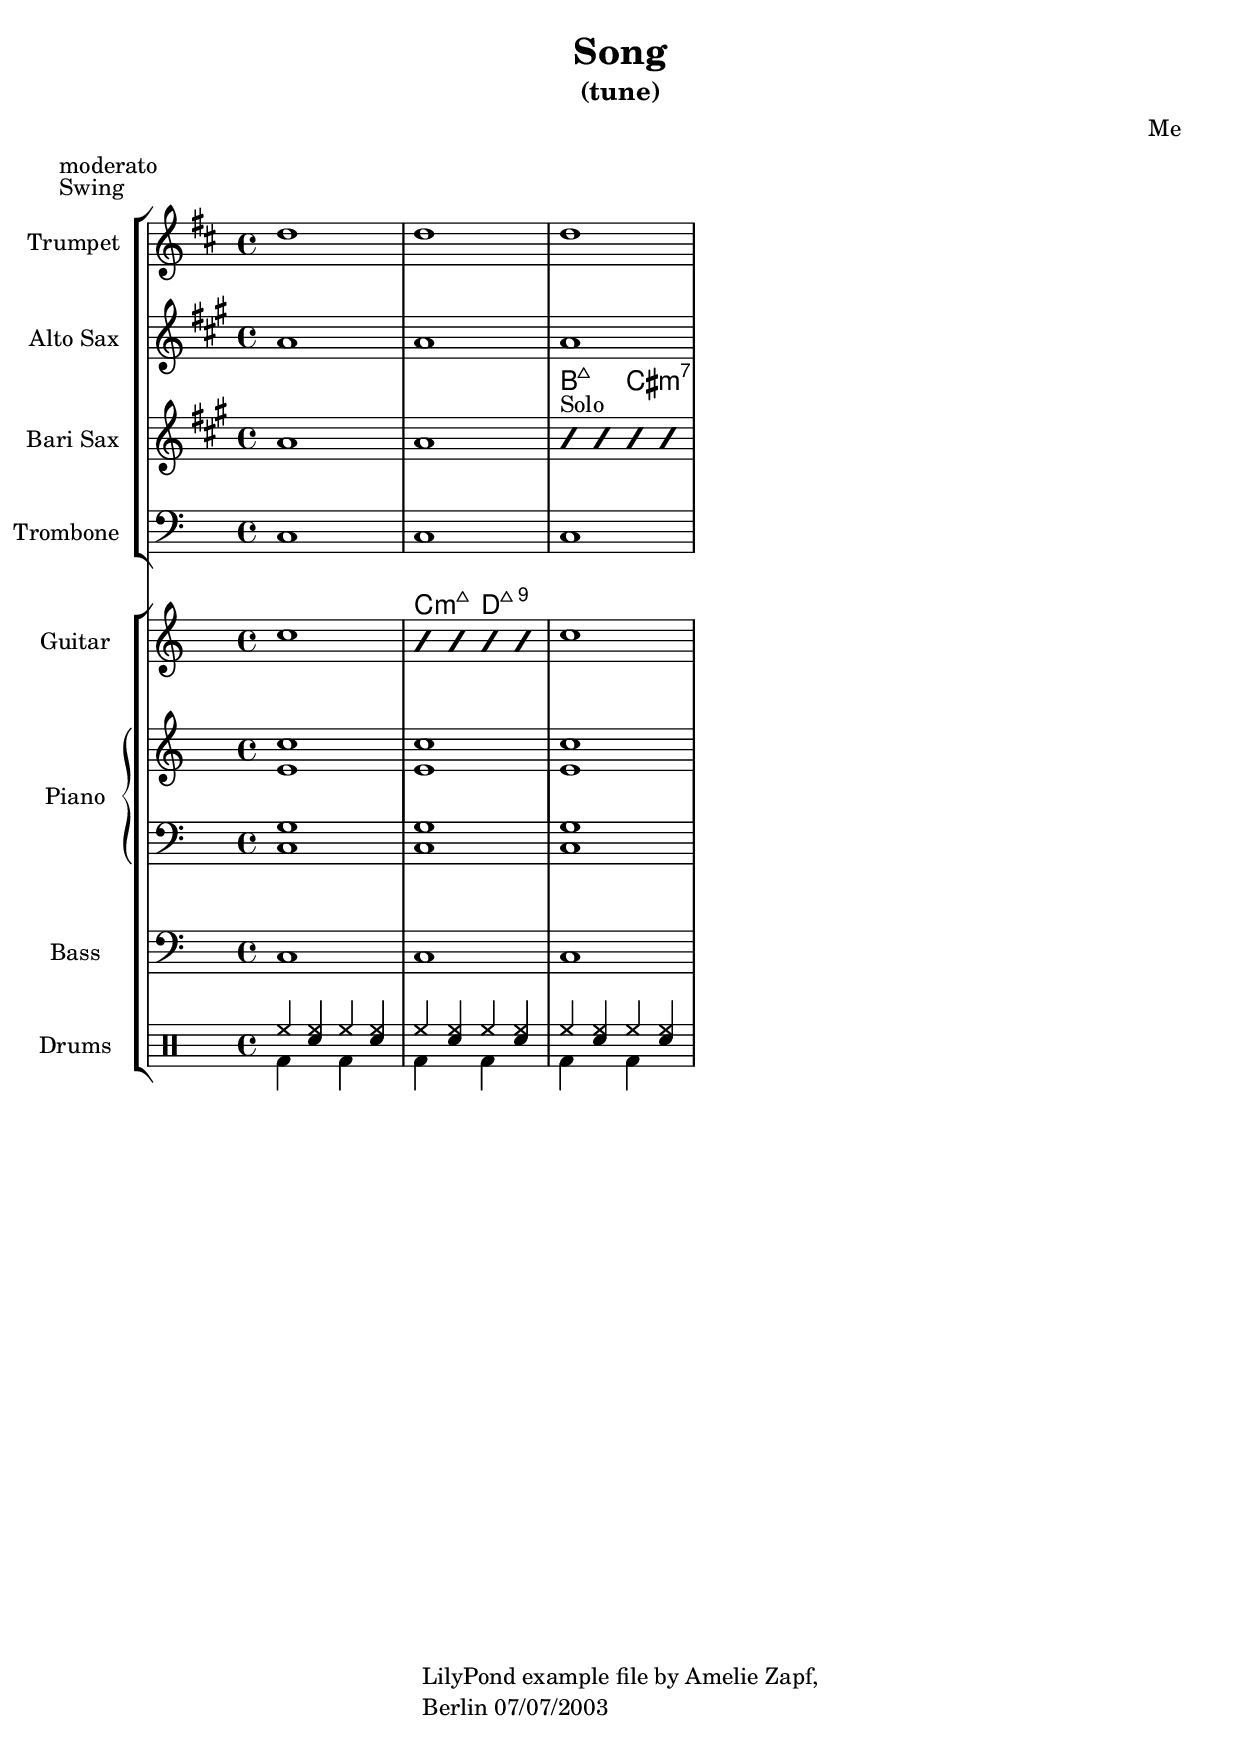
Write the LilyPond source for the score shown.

%% DO NOT EDIT this file manually; it is automatically
%% generated from LSR http://lsr.dsi.unimi.it
%% Make any changes in LSR itself, or in Documentation/snippets/new/ ,
%% and then run scripts/auxiliar/makelsr.py
%%
%% This file is in the public domain.
\version "2.15.7"

\header {
  lsrtags = "keyboards, percussion, fretted-strings, template"

%% Translation of GIT committish: 70f5f30161f7b804a681cd080274bfcdc9f4fe8c
  texidoces = "
Ésta es una plantilla bastante avanzada, para un conjunto de
jazz. Observe que la notación de todos los instrumentos está en
@code{\\key c \\major} (Do mayor). Esto se refiere al tono de
concierto; la armadura se transporta automáticamente si la música está
dentro de una sección @code{\\transpose}.

"
  doctitlees = "Plantilla para combo de jazz"


%% Translation of GIT committish: 514674cb00c18629242dfcde0c1a4976758adc56
  texidocit = "
Ecco un modello piuttosto complesso, per un gruppo jazz. Si noti che tutti
gli strumenti sono in @code{\\key c \\major}. Si tratta della tonalità
reale; sarà trasposta automaticamente includendo la
musica all'interno di una sezione @code{\\transpose}.

"
  doctitleit = "Modello per combo jazz"

%% Translation of GIT committish: 0a868be38a775ecb1ef935b079000cebbc64de40
  texidocde = "
Hier ist ein ziemlich kompliziertes Beispiel für ein Jazz-Ensemble. Achtung:
Alle Instrumente sind in @code{\\key c \major} (C-Dur) notiert. Das bezieht sich
auf die klingende Musik: LilyPond transponiert die Tonart automatisch, wenn
sich die Noten innerhalb eines @code{\\transpose}-Abschnitts befinden.

"

  doctitlede = "Vorlage für Jazz-Combo"

%% Translation of GIT committish: bdfe3dc8175a2d7e9ea0800b5b04cfb68fe58a7a
  texidocfr = "
Bien que compliqué de prime abord, voici un canevas tout à fait indiqué
pour les ensembles de jazz.  Vous noterez que tous les instruments sont
notés en ut (@code{\\key c \major}), la tonalité de concert.  Les notes
seront automatiquement transposée dès lors qu'elles seront inscrites
dans une section @code{\\transpose}.

"
  doctitlefr = "Symboles de jazz"

  texidoc = "
This is quite an advanced template, for a jazz ensemble. Note that all
instruments are notated in @code{\\key c \\major}. This refers to the
key in concert pitch; the key will be automatically transposed if the
music is within a @code{\\transpose} section.

"
  doctitle = "Jazz combo template"
} % begin verbatim

\header {
  title = "Song"
  subtitle = "(tune)"
  composer = "Me"
  meter = "moderato"
  piece = "Swing"
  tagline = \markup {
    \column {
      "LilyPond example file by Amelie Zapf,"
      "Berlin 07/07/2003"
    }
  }
}

%#(set-global-staff-size 16)
\include "english.ly"

%%%%%%%%%%%% Some macros %%%%%%%%%%%%%%%%%%%

sl = {
  \override NoteHead #'style = #'slash
  \override Stem #'transparent = ##t
}
nsl = {
  \revert NoteHead #'style
  \revert Stem #'transparent
}
crOn = \override NoteHead #'style = #'cross
crOff = \revert NoteHead #'style

%% insert chord name style stuff here.

jazzChords = { }

%%%%%%%%%%%% Keys'n'thangs %%%%%%%%%%%%%%%%%

global = { \time 4/4 }

Key = { \key c \major }

% ############ Horns ############

% ------ Trumpet ------
trpt = \transpose c d \relative c'' {
  \Key
  c1 | c | c |
}
trpHarmony = \transpose c' d {
  \jazzChords
}
trumpet = {
  \global
  \set Staff.instrumentName = #"Trumpet"
  \clef treble
  <<
    \trpt
  >>
}

% ------ Alto Saxophone ------
alto = \transpose c a \relative c' {
  \Key
  c1 | c | c |
}
altoHarmony = \transpose c' a {
  \jazzChords
}
altoSax = {
  \global
  \set Staff.instrumentName = #"Alto Sax"
  \clef treble
  <<
    \alto
  >>
}

% ------ Baritone Saxophone ------
bari = \transpose c a' \relative c {
  \Key
  c1
  c1
  \sl
  d4^"Solo" d d d
  \nsl
}
bariHarmony = \transpose c' a \chordmode {
  \jazzChords s1 s d2:maj e:m7
}
bariSax = {
  \global
  \set Staff.instrumentName = #"Bari Sax"
  \clef treble
  <<
    \bari
  >>
}

% ------ Trombone ------
tbone = \relative c {
  \Key
  c1 | c | c
}
tboneHarmony = \chordmode {
  \jazzChords
}
trombone = {
  \global
  \set Staff.instrumentName = #"Trombone"
  \clef bass
  <<
    \tbone
  >>
}

% ############ Rhythm Section #############

% ------ Guitar ------
gtr = \relative c'' {
  \Key
  c1
  \sl
  b4 b b b
  \nsl
  c1
}
gtrHarmony = \chordmode {
  \jazzChords
  s1 c2:min7+ d2:maj9
}
guitar = {
  \global
  \set Staff.instrumentName = #"Guitar"
  \clef treble
  <<
    \gtr
  >>
}

%% ------ Piano ------
rhUpper = \relative c'' {
  \voiceOne
  \Key
  c1 | c | c
}
rhLower = \relative c' {
  \voiceTwo
  \Key
  e1 | e | e
}

lhUpper = \relative c' {
  \voiceOne
  \Key
  g1 | g | g
}
lhLower = \relative c {
  \voiceTwo
  \Key
  c1 | c | c
}

PianoRH = {
  \clef treble
  \global
  \set Staff.midiInstrument = #"acoustic grand"
  <<
    \new Voice = "one" \rhUpper
    \new Voice = "two" \rhLower
  >>
}
PianoLH = {
  \clef bass
  \global
  \set Staff.midiInstrument = #"acoustic grand"
  <<
    \new Voice = "one" \lhUpper
    \new Voice = "two" \lhLower
  >>
}

piano = {
  <<
    \set PianoStaff.instrumentName = #"Piano"
    \new Staff = "upper" \PianoRH
    \new Staff = "lower" \PianoLH
  >>
}

% ------ Bass Guitar ------
Bass = \relative c {
  \Key
  c1 | c | c
}
bass = {
  \global
  \set Staff.instrumentName = #"Bass"
  \clef bass
  <<
    \Bass
  >>
}

% ------ Drums ------
up = \drummode {
  \voiceOne
  hh4 <hh sn> hh <hh sn>
  hh4 <hh sn> hh <hh sn>
  hh4 <hh sn> hh <hh sn>
}
down = \drummode {
  \voiceTwo
  bd4 s bd s
  bd4 s bd s
  bd4 s bd s
}

drumContents = {
  \global
  <<
    \set DrumStaff.instrumentName = #"Drums"
    \new DrumVoice \up
    \new DrumVoice \down
  >>
}

%%%%%%%%% It All Goes Together Here %%%%%%%%%%%%%%%%%%%%%%

\score {
  <<
    \new StaffGroup = "horns" <<
      \new Staff = "trumpet" \trumpet
      \new Staff = "altosax" \altoSax
      \new ChordNames = "barichords" \bariHarmony
      \new Staff = "barisax" \bariSax
      \new Staff = "trombone" \trombone
    >>

    \new StaffGroup = "rhythm" <<
      \new ChordNames = "chords" \gtrHarmony
      \new Staff = "guitar" \guitar
      \new PianoStaff = "piano" \piano
      \new Staff = "bass" \bass
      \new DrumStaff \drumContents
    >>
  >>
  \layout {
    \context { \Staff \RemoveEmptyStaves }
    \context {
      \Score
      \override BarNumber #'padding = #3
      \override RehearsalMark #'padding = #2
      skipBars = ##t
    }
  }
  \midi { }
}

